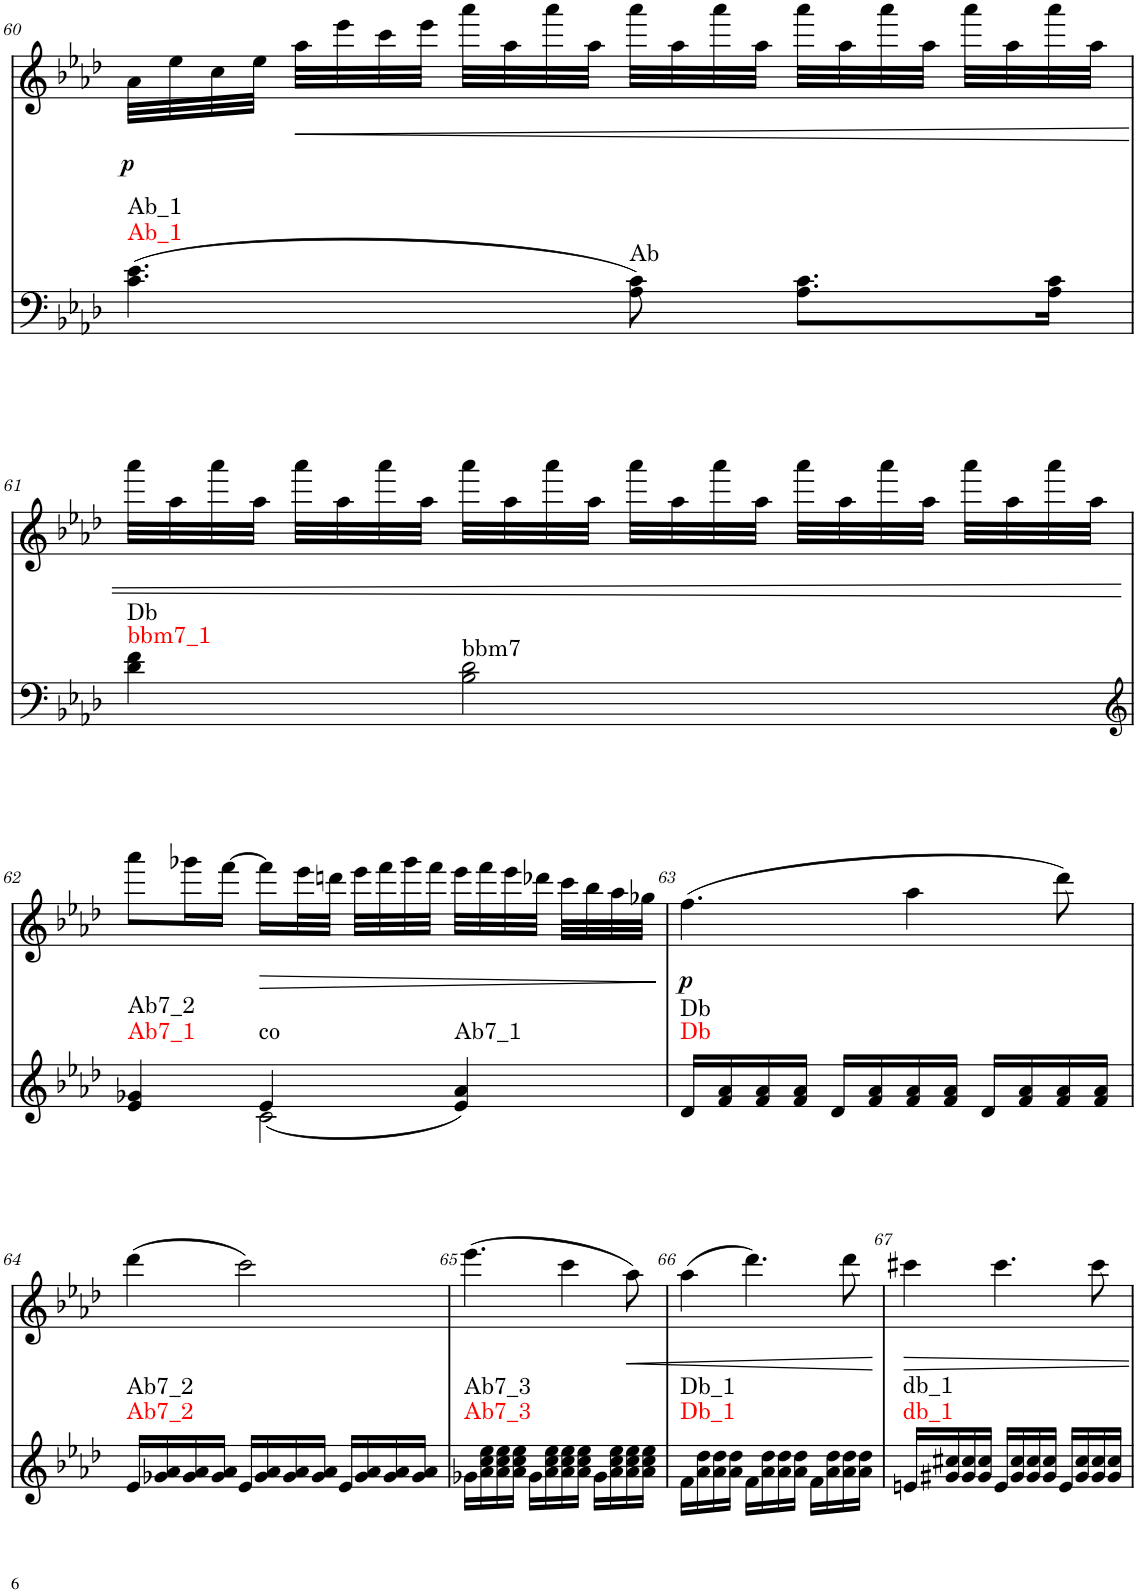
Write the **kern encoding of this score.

**kern	**harte	**kern	**text	**dynam
*part2	*part2	*part1	*part1	*part1
*staff2	*	*staff1	*staff1	*staff1
*I"Piano	*	*I"Piano	*	*
*I'Pno	*	*I'Pno	*	*
!!LO:PB:g=z
*clefF4	*	*clefG2	*	*
*k[b-e-a-d-]	*	*k[b-e-a-d-]	*	*
*A-:	*	*A-:	*	*
*M3/4	*	*M3/4	*	*
=60	=60	=60	=60	=60
!	!LO:H:n=1:kt=Ab_1	!	!LO:LY:b	!
!	!LO:H:n=2:kt=Ab_1	!	!	!
(4.c\ 4.e-\	N N	32a-\LLL	.	.
.	.	32ee-\	.	.
.	.	32cc\	.	.
.	.	32ee-\JJJ	.	.
!	!	!	!	!LO:HP:b
.	.	32aa-\LLL	.	<
.	.	32eee-\	.	.
.	.	32ccc\	.	.
.	.	32eee-\JJJ	.	.
.	.	32aaa-\LLL	.	.
.	.	32aa-\	.	.
.	.	32aaa-\	.	.
.	.	32aa-\JJJ	.	.
!	!LO:H:kt=Ab	!	!	!
8A-\ 8c\)	N	32aaa-\LLL	.	.
.	.	32aa-\	.	.
.	.	32aaa-\	.	.
.	.	32aa-\JJJ	.	.
8.A-\ 8.c\L	.	32aaa-\LLL	.	.
.	.	32aa-\	.	.
.	.	32aaa-\	.	.
.	.	32aa-\JJJ	.	.
.	.	32aaa-\LLL	.	.
.	.	32aa-\	.	.
16A-\ 16c\Jk	.	32aaa-\	.	.
.	.	32aa-\JJJ	.	.
!!LO:LB:g=z
=61	=61	=61	=61	=61
!	!LO:H:n=1:kt=bbm7_1	!	!	!
!	!LO:H:n=2:kt=Db	!	!	!
4d-\ 4f\	N N	32aaa-\LLL	.	.
.	.	32aa-\	.	.
.	.	32aaa-\	.	.
.	.	32aa-\JJJ	.	.
.	.	32aaa-\LLL	.	.
.	.	32aa-\	.	.
.	.	32aaa-\	.	.
.	.	32aa-\JJJ	.	.
!	!LO:H:kt=bbm7	!	!	!
2B-\ 2d-\	N	32aaa-\LLL	.	.
.	.	32aa-\	.	.
.	.	32aaa-\	.	.
.	.	32aa-\JJJ	.	.
.	.	32aaa-\LLL	.	.
.	.	32aa-\	.	.
.	.	32aaa-\	.	.
.	.	32aa-\JJJ	.	.
.	.	32aaa-\LLL	.	.
.	.	32aa-\	.	.
.	.	32aaa-\	.	.
.	.	32aa-\JJJ	.	.
.	.	32aaa-\LLL	.	.
.	.	32aa-\	.	.
.	.	32aaa-\	.	.
.	.	32aa-\JJJ	.	.
.	.	.	.	[
!!LO:LB:g=z
=62	=62	=62	=62	=62
*clefG2	*	*	*	*
*^	*	*	*	*
!	!	!LO:H:n=1:kt=Ab7_1	!	!	!
!	!	!LO:H:n=2:kt=Ab7_2	!	!	!
4e-/ 4g-X/	4ryy	N N	8aaa-\L	.	.
.	.	.	16ggg-X\L	.	.
.	.	.	[16fff\JJ	.	.
!	!	!LO:H:kt=co	!	!	!LO:HP:b
4e-/	2c\	N	16fff\LL]	.	>
.	.	.	32eee-\L	.	.
.	.	.	32dddn\JJJ	.	.
.	.	.	32eee-\LLL	.	.
.	.	.	32fff\	.	.
.	.	.	32ggg-\	.	.
.	.	.	32fff\JJJ	.	.
!	!	!LO:H:kt=Ab7_1	!	!	!
(4e-/ 4a-/	.	N	32eee-\LLL	.	.
.	.	.	32fff\	.	.
.	.	.	32eee-\	.	.
.	.	.	32ddd-X\JJJ	.	.
.	.	.	32ccc\LLL	.	.
.	.	.	32bb-\	.	.
.	.	.	32aa-\	.	.
.	.	.	32gg-X\JJJ	.	.
*v	*v	*	*	*	*
.	.	.	.	]
=63	=63	=63	=63	=63
!	!LO:H:n=1:kt=Db	!	!	!LO:DY:b
!	!LO:H:n=2:kt=Db	!	!	!
16d-/LL	N N	(4.ff\	.	p
16f/ 16a-/	.	.	.	.
16f/ 16a-/	.	.	.	.
16f/ 16a-/JJ	.	.	.	.
16d-/LL	.	.	.	.
16f/ 16a-/	.	.	.	.
16f/ 16a-/	.	4aa-\	.	.
16f/ 16a-/JJ	.	.	.	.
16d-/LL	.	.	.	.
16f/ 16a-/	.	.	.	.
16f/ 16a-/	.	8ddd-\)	.	.
16f/ 16a-/JJ	.	.	.	.
!!LO:LB:g=z
=64	=64	=64	=64	=64
!	!LO:H:n=1:kt=Ab7_2	!	!	!
!	!LO:H:n=2:kt=Ab7_2	!	!	!
16e-/LL	N N	(4ddd-\	.	.
16g-X/ 16a-/	.	.	.	.
16g-/ 16a-/	.	.	.	.
16g-/ 16a-/JJ	.	.	.	.
16e-/LL	.	2ccc\)	.	.
16g-/ 16a-/	.	.	.	.
16g-/ 16a-/	.	.	.	.
16g-/ 16a-/JJ	.	.	.	.
16e-/LL	.	.	.	.
16g-/ 16a-/	.	.	.	.
16g-/ 16a-/	.	.	.	.
16g-/ 16a-/JJ	.	.	.	.
=65	=65	=65	=65	=65
!	!LO:H:n=1:kt=Ab7_3	!	!	!
!	!LO:H:n=2:kt=Ab7_3	!	!	!
16g-X\LL	N N	(4.eee-\	.	.
16a-\ 16cc\ 16ee-\	.	.	.	.
16a-\ 16cc\ 16ee-\	.	.	.	.
16a-\ 16cc\ 16ee-\JJ	.	.	.	.
16g-\LL	.	.	.	.
16a-\ 16cc\ 16ee-\	.	.	.	.
16a-\ 16cc\ 16ee-\	.	4ccc\	.	.
16a-\ 16cc\ 16ee-\JJ	.	.	.	.
16g-\LL	.	.	.	.
16a-\ 16cc\ 16ee-\	.	.	.	.
!	!	!	!	!LO:HP:b
16a-\ 16cc\ 16ee-\	.	8aa-\)	.	<
16a-\ 16cc\ 16ee-\JJ	.	.	.	.
=66	=66	=66	=66	=66
!	!LO:H:n=1:kt=Db_1	!	!	!
!	!LO:H:n=2:kt=Db_1	!	!	!
16f\LL	N N	(4aa-\	.	.
16a-\ 16dd-\	.	.	.	.
16a-\ 16dd-\	.	.	.	.
16a-\ 16dd-\JJ	.	.	.	.
16f\LL	.	4.ddd-\)	.	.
16a-\ 16dd-\	.	.	.	.
16a-\ 16dd-\	.	.	.	.
16a-\ 16dd-\JJ	.	.	.	.
16f\LL	.	.	.	.
16a-\ 16dd-\	.	.	.	.
16a-\ 16dd-\	.	8ddd-\	.	.
16a-\ 16dd-\JJ	.	.	.	.
.	.	.	.	[
=67	=67	=67	=67	=67
!	!LO:H:n=1:kt=db_1	!	!	!
!	!LO:H:n=2:kt=db_1	!	!	!
16en/LL	N N	4ccc#X\	.	.
16g#X/ 16cc#X/	.	.	.	.
16g#/ 16cc#/	.	.	.	.
16g#/ 16cc#/JJ	.	.	.	.
16e/LL	.	4.ccc#\	.	.
16g#/ 16cc#/	.	.	.	.
16g#/ 16cc#/	.	.	.	.
16g#/ 16cc#/JJ	.	.	.	.
16e/LL	.	.	.	.
16g#/ 16cc#/	.	.	.	.
16g#/ 16cc#/	.	8ccc#\	.	.
16g#/ 16cc#/JJ	.	.	.	.
=	=	=	=	=
*-	*-	*-	*-	*-
